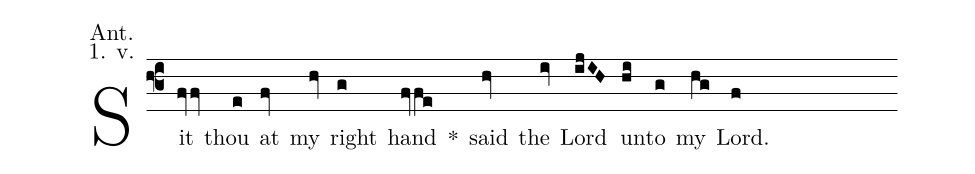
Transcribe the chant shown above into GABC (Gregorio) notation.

annotation: Ant.;
annotation: 1. v.;
%%
(f3) Sit(fvv) thou(e) at(fv) my(hv) right(g) hand(fvfe) <sp>*</sp>() said(hv) the(iv) Lord(ijIH) un(hi)to(g) my(hg) Lord.(f)
